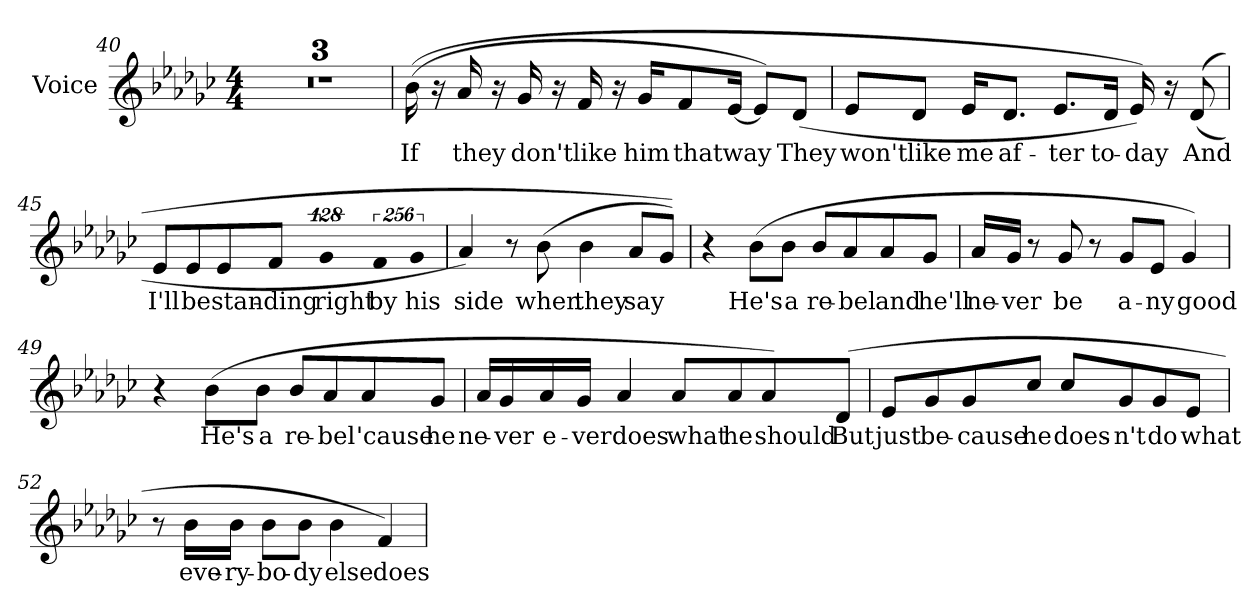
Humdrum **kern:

**kern	**text
*part1	*part1
*staff1	*staff1
*I"Voice	*
*I'Voice	*
*clefG2	*
*k[b-e-a-d-g-c-]	*
*G-:	*
*M4/4	*
=40	=40
1r	.
=41	=41
1r	.
=42	=42
1r	.
=43	=43
!	!LO:LY:b:color=#000000
((16b-i\	If
16r	.
!	!LO:LY:b:color=#000000
16a-i/	they
16r	.
!	!LO:LY:b:color=#000000
16g-i/	don't
16r	.
!	!LO:LY:b:color=#000000
16fi/	like
16r	.
!	!LO:LY:b:color=#000000
16g-i/KL	him
!	!LO:LY:b:color=#000000
8fi/	that
!	!LO:LY:b:color=#000000
[16e-i/Jk	way
8e-i/L])	.
!	!LO:LY:b:color=#000000
(8d-i/J	They
!!LO:LB:g=z
=44	=44
!	!LO:LY:b:color=#000000
8e-i/L	won't
!	!LO:LY:b:color=#000000
8d-i/J	like
!	!LO:LY:b:color=#000000
16e-i/KL	me
!	!LO:LY:b:color=#000000
8.d-i/J	af-
!	!LO:LY:b:color=#000000
8.e-i/L	-ter
!	!LO:LY:b:color=#000000
16d-i/Jk	to-
!	!LO:LY:b:color=#000000
16e-i/))	-day
16r	.
!	!LO:LY:b:color=#000000
((8d-i/	And
=45	=45
!	!LO:LY:b:color=#000000
8e-i/L	I'll
!	!LO:LY:b:color=#000000
8e-i/	be
!	!LO:LY:b:color=#000000
8e-i/	stan-
!	!LO:LY:b:color=#000000
8fi/J	-ding
!LO:N:vis=4	!
!	!LO:LY:b:color=#000000
512%85g-i/	right
!LO:N:vis=4	!
!	!LO:LY:b:color=#000000
1024%171fi/	by
!LO:N:vis=4	!
!	!LO:LY:b:color=#000000
1024%171g-i/	his
=46	=46
!	!LO:LY:b:color=#000000
4a-i/)	side
8r	.
!	!LO:LY:b:color=#000000
(8b-i\	when
!	!LO:LY:b:color=#000000
4b-i\	they
!	!LO:LY:b:color=#000000
8a-i/L	say
8g-i/J))	.
!!LO:LB:g=z
=47	=47
4r	.
!	!LO:LY:b:color=#000000
(8b-i\L	He's
!	!LO:LY:b:color=#000000
8b-i\J	a
!	!LO:LY:b:color=#000000
8b-i/L	re-
!	!LO:LY:b:color=#000000
8a-i/	-bel
!	!LO:LY:b:color=#000000
8a-i/	and
!	!LO:LY:b:color=#000000
8g-i/J	he'll
=48	=48
!	!LO:LY:b:color=#000000
16a-i/LL	ne-
!	!LO:LY:b:color=#000000
16g-i/JJ	-ver
8r	.
!	!LO:LY:b:color=#000000
8g-i/	be
8r	.
!	!LO:LY:b:color=#000000
8g-i/L	a-
!	!LO:LY:b:color=#000000
8e-i/J	-ny
!	!LO:LY:b:color=#000000
4g-i/)	good
=49	=49
4r	.
!	!LO:LY:b:color=#000000
(8b-i\L	He's
!	!LO:LY:b:color=#000000
8b-i\J	a
!	!LO:LY:b:color=#000000
8b-i/L	re-
!	!LO:LY:b:color=#000000
8a-i/	-bel
!	!LO:LY:b:color=#000000
8a-i/	'cause
!	!LO:LY:b:color=#000000
8g-i/J	he
!!LO:LB:g=z
=50	=50
!	!LO:LY:b:color=#000000
16a-i/LL	ne-
!	!LO:LY:b:color=#000000
16g-i/	-ver
!	!LO:LY:b:color=#000000
16a-i/	e-
!	!LO:LY:b:color=#000000
16g-i/JJ	-ver
!	!LO:LY:b:color=#000000
4a-i/	does
!	!LO:LY:b:color=#000000
8a-i/L	what
!	!LO:LY:b:color=#000000
8a-i/	he
!	!LO:LY:b:color=#000000
8a-i/)	should
!	!LO:LY:b:color=#000000
(8d-i/J	But
=51	=51
!	!LO:LY:b:color=#000000
8e-i/L	just
!	!LO:LY:b:color=#000000
8g-i/	be-
!	!LO:LY:b:color=#000000
8g-i/	-cause
!	!LO:LY:b:color=#000000
8cc-i/J	he
!	!LO:LY:b:color=#000000
8cc-i/L	does-
!	!LO:LY:b:color=#000000
8g-i/	-n't
!	!LO:LY:b:color=#000000
8g-i/	do
!	!LO:LY:b:color=#000000
8e-i/J	what
=52	=52
8r	.
!	!LO:LY:b:color=#000000
16b-i\LL	eve-
!	!LO:LY:b:color=#000000
16b-i\JJ	-ry-
!	!LO:LY:b:color=#000000
8b-i\L	-bo-
!	!LO:LY:b:color=#000000
8b-i\J	-dy
!	!LO:LY:b:color=#000000
4b-i\	else
!	!LO:LY:b:color=#000000
4fi/)	does
=	=
*-	*-
